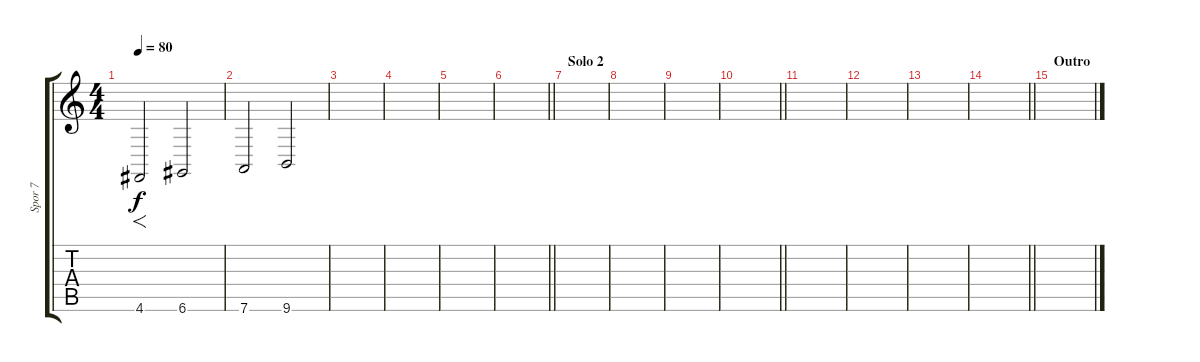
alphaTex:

\track ("Spor 7" "Spor 7") {instrument cello}
\staff {score tabs}
\tuning (E4 B3 G3 D3 A2 D2) {hide}
\ts (4 4)
\tempo 80
\clef g2
\ks c
4.6.2{f dy f} 6.6.2 |
7.6.2 9.6.2 |
|
|
|
\barLineRight lightlight
|
\section ("" "Solo 2")
|
|
|
\barLineRight lightlight
|
|
|
|
\barLineRight lightlight
|
\section ("" "Outro")
